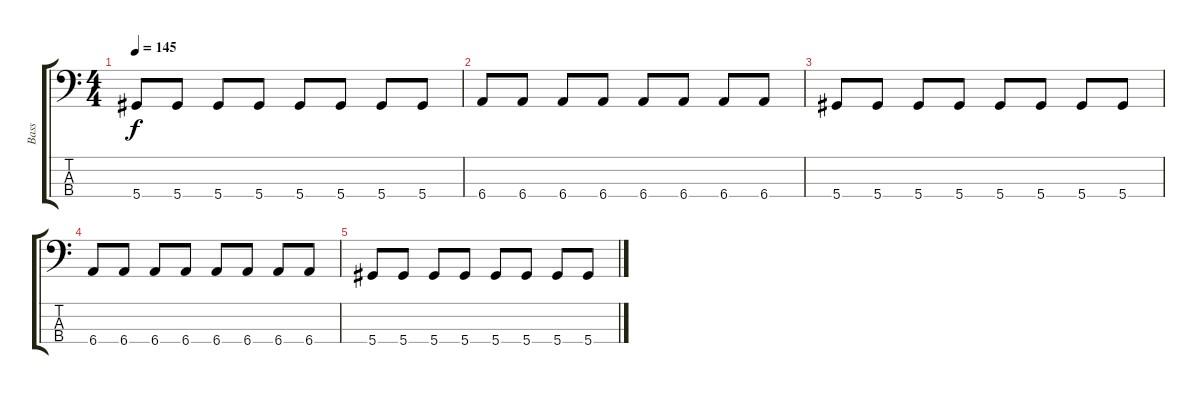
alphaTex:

\track ("Bass" "Bass") {instrument electricbassfinger}
\staff {score tabs}
\tuning (Gb2 Db2 Ab1 Eb1) {hide}
\ts (4 4)
\tempo 145
\clef f4
\ks c
5.4.8{dy f} 5.4.8 5.4.8 5.4.8 5.4.8 5.4.8 5.4.8 5.4.8 |
6.4.8 6.4.8 6.4.8 6.4.8 6.4.8 6.4.8 6.4.8 6.4.8 |
5.4.8 5.4.8 5.4.8 5.4.8 5.4.8 5.4.8 5.4.8 5.4.8 |
6.4.8 6.4.8 6.4.8 6.4.8 6.4.8 6.4.8 6.4.8 6.4.8 |
5.4.8 5.4.8 5.4.8 5.4.8 5.4.8 5.4.8 5.4.8 5.4.8
